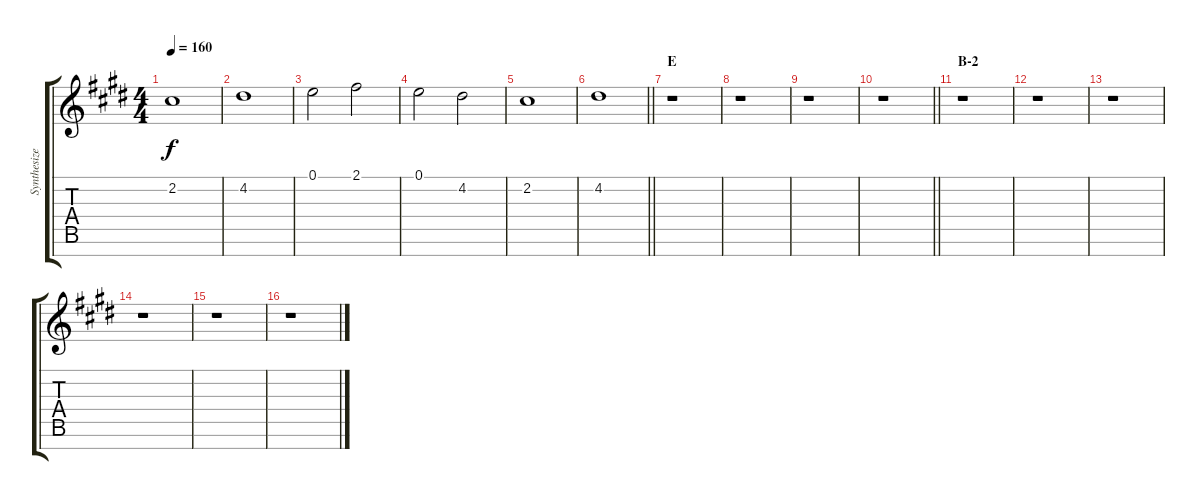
\track ("Synthesizer" "Synthesize") {instrument fx5brightness}
\staff {score tabs}
\tuning (E5 B4 G4 D4 A3 E3 B2) {hide}
\ts (4 4)
\tempo 160
\clef g2
\ks e
2.2.1{dy f} |
4.2.1 |
0.1.2 2.1.2 |
0.1.2 4.2.2 |
2.2.1 |
\barLineRight lightlight
4.2.1 |
\section ("" "E")
r.1 |
r.1 |
r.1 |
\barLineRight lightlight
r.1 |
\section ("" "B-2")
r.1 |
r.1 |
r.1 |
r.1 |
r.1 |
r.1
